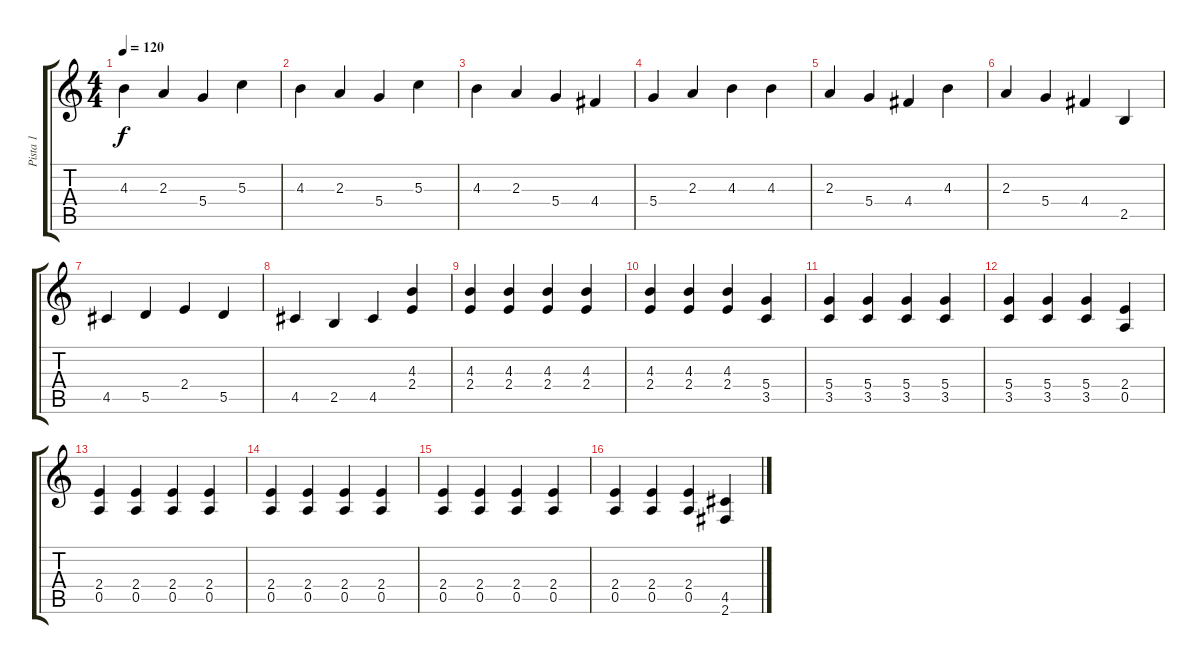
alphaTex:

\track ("Pista 1" "Pista 1") {instrument distortionguitar}
\staff {score tabs}
\tuning (E4 B3 G3 D3 A2 E2) {hide}
\ts (4 4)
\tempo 120
\clef g2
\ks c
4.3.4{dy f} 2.3.4 5.4.4 5.3.4 |
4.3.4 2.3.4 5.4.4 5.3.4 |
4.3.4 2.3.4 5.4.4 4.4.4 |
5.4.4 2.3.4 4.3.4 4.3.4 |
2.3.4 5.4.4 4.4.4 4.3.4 |
2.3.4 5.4.4 4.4.4 2.5.4 |
4.5.4 5.5.4 2.4.4 5.5.4 |
4.5.4 2.5.4 4.5.4 (4.3 2.4).4 |
(4.3 2.4).4 (4.3 2.4).4 (4.3 2.4).4 (4.3 2.4).4 |
(4.3 2.4).4 (4.3 2.4).4 (4.3 2.4).4 (5.4 3.5).4 |
(5.4 3.5).4 (5.4 3.5).4 (5.4 3.5).4 (5.4 3.5).4 |
(5.4 3.5).4 (5.4 3.5).4 (5.4 3.5).4 (2.4 0.5).4 |
(2.4 0.5).4 (2.4 0.5).4 (2.4 0.5).4 (2.4 0.5).4 |
(2.4 0.5).4 (2.4 0.5).4 (2.4 0.5).4 (2.4 0.5).4 |
(2.4 0.5).4 (2.4 0.5).4 (2.4 0.5).4 (2.4 0.5).4 |
(2.4 0.5).4 (2.4 0.5).4 (2.4 0.5).4 (4.5 2.6).4
